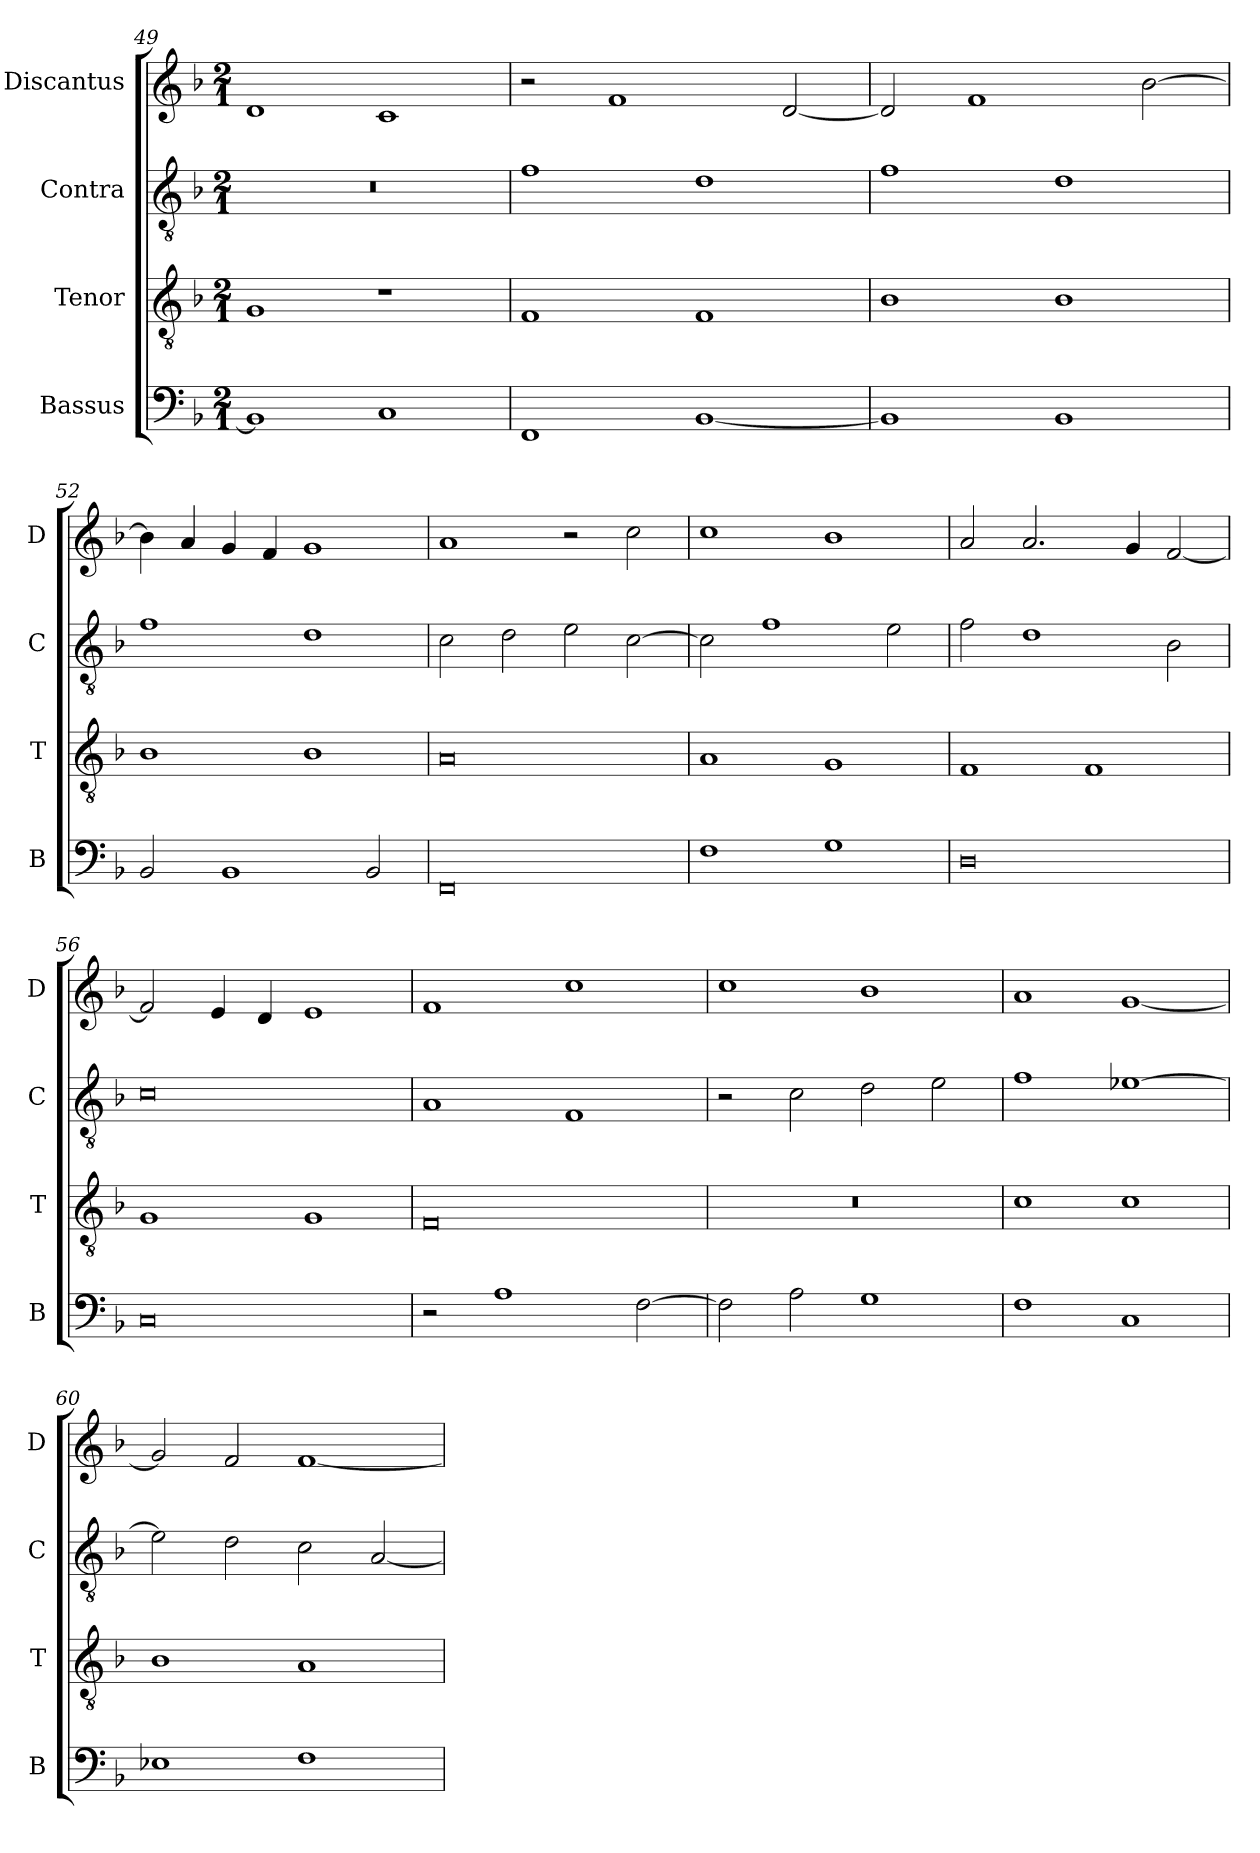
**kern	**kern	**kern	**kern
*part4	*part3	*part2	*part1
*staff4	*staff3	*staff2	*staff1
*I"Bassus	*I"Tenor	*I"Contra	*I"Discantus
*I'B	*I'T	*I'C	*I'D
*clefF4	*clefGv2	*clefGv2	*clefG2
*k[b-]	*k[b-]	*k[b-]	*k[b-]
*M2/1	*M2/1	*M2/1	*M2/1
=49	=49	=49	=49
1BB-]	1G	0r	1d
1C	1r	.	1c
=50	=50	=50	=50
1FF	1F	1f	2r
.	.	.	1f
[1BB-	1F	1d	.
.	.	.	[2d/
=51	=51	=51	=51
1BB-]	1B-	1f	2d/]
.	.	.	1f
1BB-	1B-	1d	.
.	.	.	[2b-\
=52	=52	=52	=52
2BB-/	1B-	1f	4b-\]
.	.	.	4a/
1BB-	.	.	4g/
.	.	.	4f/
.	1B-	1d	1g
2BB-/	.	.	.
=53	=53	=53	=53
0FF	0A	2c\	1a
.	.	2d\	.
.	.	2e\	2r
.	.	[2c\	2cc\
=54	=54	=54	=54
1F	1A	2c\]	1cc
.	.	1f	.
1G	1G	.	1b-
.	.	2e\	.
=55	=55	=55	=55
0D	1F	2f\	2a/
.	.	1d	2.a/
.	1F	.	.
.	.	.	4g/
.	.	2B-\	[2f/
=56	=56	=56	=56
0C	1G	0c	2f/]
.	.	.	4e/
.	.	.	4d/
.	1G	.	1e
=57	=57	=57	=57
2r	0F	1A	1f
1A	.	.	.
.	.	1F	1cc
[2F\	.	.	.
=58	=58	=58	=58
2F\]	0r	2r	1cc
2A\	.	2c\	.
1G	.	2d\	1b-
.	.	2e\	.
=59	=59	=59	=59
1F	1c	1f	1a
1C	1c	[1e-X	[1g
=60	=60	=60	=60
1E-X	1B-	2e-\]	2g/]
.	.	2d\	2f/
1F	1A	2c\	[1f
.	.	[2A/	.
=	=	=	=
*-	*-	*-	*-
